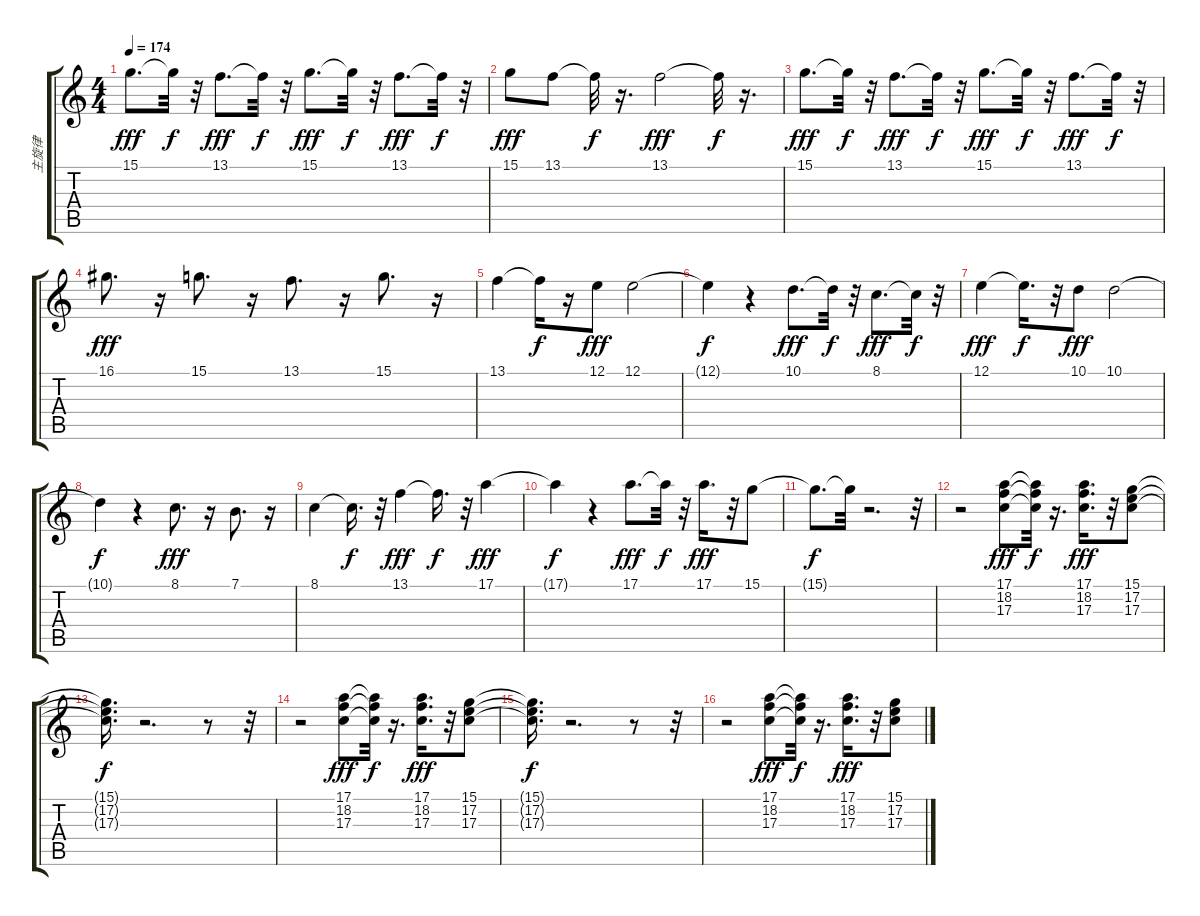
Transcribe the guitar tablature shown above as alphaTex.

\track ("主旋律" "主旋律") {instrument lead2sawtooth}
\staff {score tabs}
\tuning (E4 B3 G3 D3 A2 E2) {hide}
\ts (4 4)
\tempo 174
\clef g2
\ks c
15.1.8{d dy fff} 15.1{t}.32{dy f} r.32 13.1.8{d dy fff} 13.1{t}.32{dy f} r.32 15.1.8{d dy fff} 15.1{t}.32{dy f} r.32 13.1.8{d dy fff} 13.1{t}.32{dy f} r.32 |
15.1.8{dy fff} 13.1.8 13.1{t}.32{dy f} r.16{d} 13.1.2{dy fff} 13.1{t}.32{dy f} r.16{d} |
15.1.8{d dy fff} 15.1{t}.32{dy f} r.32 13.1.8{d dy fff} 13.1{t}.32{dy f} r.32 15.1.8{d dy fff} 15.1{t}.32{dy f} r.32 13.1.8{d dy fff} 13.1{t}.32{dy f} r.32 |
16.1.8{d dy fff} r.16 15.1.8{d} r.16 13.1.8{d} r.16 15.1.8{d} r.16 |
13.1.4 13.1{t}.16{dy f} r.16 12.1.8{dy fff} 12.1.2 |
12.1{t}.4{dy f} r.4 10.1.8{d dy fff} 10.1{t}.32{dy f} r.32 8.1.8{d dy fff} 8.1{t}.32{dy f} r.32 |
12.1.4{dy fff} 12.1{t}.16{d dy f} r.32 10.1.8{dy fff} 10.1.2 |
10.1{t}.4{dy f} r.4 8.1.8{d dy fff} r.16 7.1.8{d} r.16 |
8.1.4 8.1{t}.16{d dy f} r.32 13.1.4{dy fff} 13.1{t}.16{d dy f} r.32 17.1.4{dy fff} |
17.1{t}.4{dy f} r.4 17.1.8{d dy fff} 17.1{t}.32{dy f} r.32 17.1.16{d dy fff} r.32 15.1.8 |
15.1{t}.8{d dy f} 15.1{t}.32 r.2{d} r.32 |
r.2 (17.1 18.2 17.3).8{dy fff} (17.1{t} 18.2{t} 17.3{t}).32{dy f} r.16{d} (17.1 18.2 17.3).16{d dy fff} r.32 (15.1 17.2 17.3).8 |
(15.1{t} 17.2{t} 17.3{t}).16{d dy f} r.2{d} r.8 r.32 |
r.2 (17.1 18.2 17.3).8{dy fff} (17.1{t} 18.2{t} 17.3{t}).32{dy f} r.16{d} (17.1 18.2 17.3).16{d dy fff} r.32 (15.1 17.2 17.3).8 |
(15.1{t} 17.2{t} 17.3{t}).16{d dy f} r.2{d} r.8 r.32 |
r.2 (17.1 18.2 17.3).8{dy fff} (17.1{t} 18.2{t} 17.3{t}).32{dy f} r.16{d} (17.1 18.2 17.3).16{d dy fff} r.32 (15.1 17.2 17.3).8
